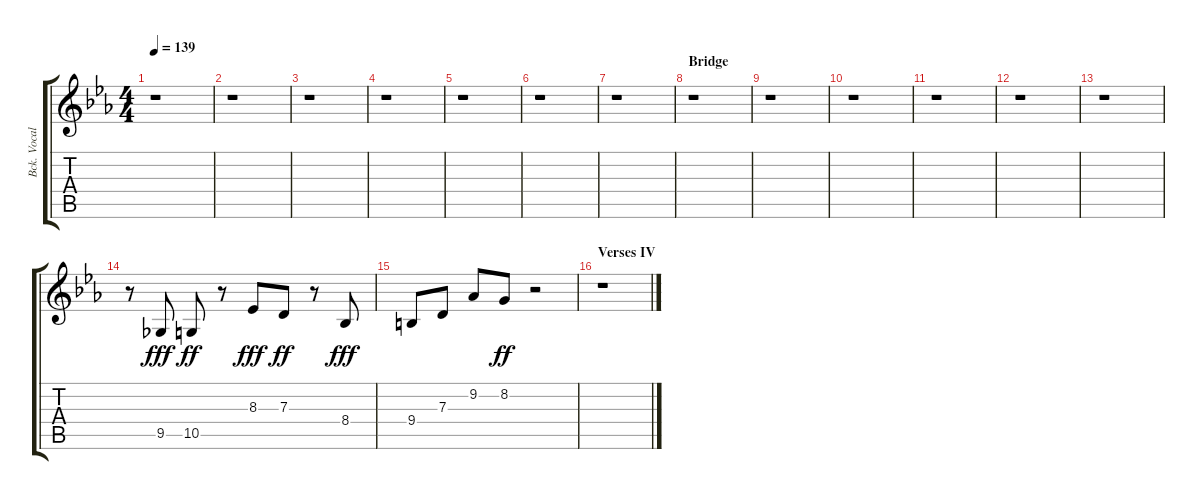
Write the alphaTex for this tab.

\track ("Bck. Vocal" "Bck. Vocal") {instrument altosax}
\staff {score tabs}
\tuning (E4 B3 G3 D3 A2 E2) {hide}
\ts (4 4)
\tempo 139
\clef g2
\ks cminor
r.1{dy ff} |
r.1 |
r.1 |
r.1 |
r.1 |
r.1 |
r.1 |
\section ("" "Bridge")
r.1 |
r.1 |
r.1 |
r.1 |
r.1 |
r.1 |
r.8 9.5.8{dy fff} 10.5.8{dy ff} r.8 8.3.8{dy fff} 7.3.8{dy ff} r.8 8.4.8{dy fff} |
9.4.8 7.3.8 9.2.8 8.2.8{dy ff} r.2 |
\section ("" "Verses IV")
r.1
